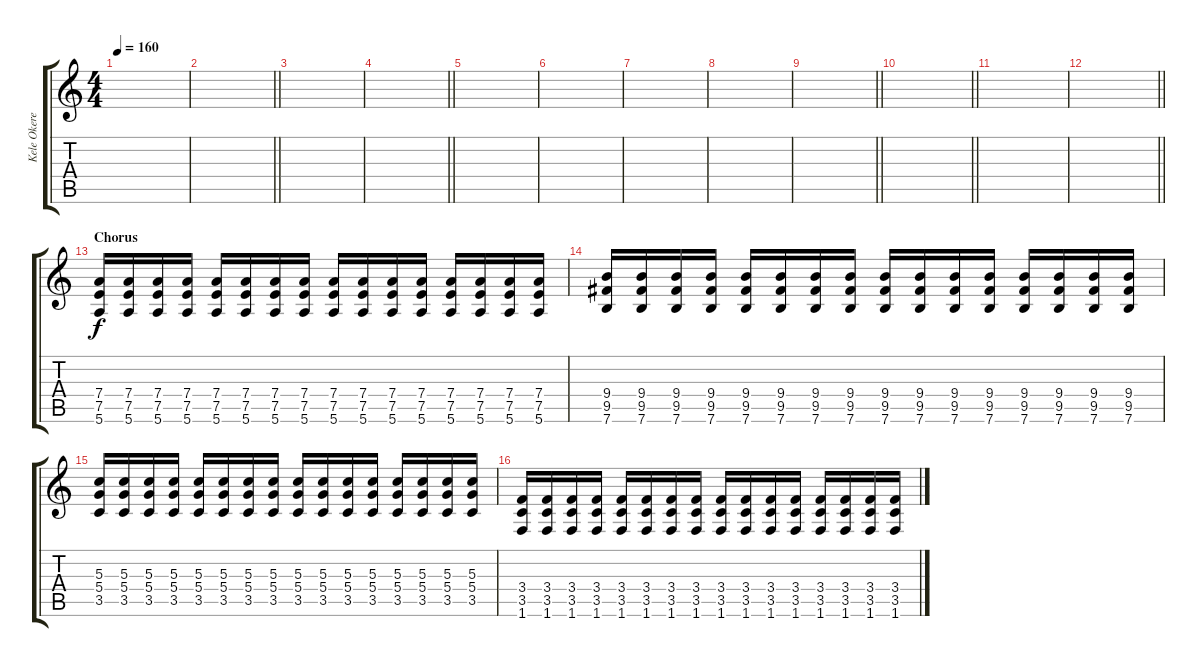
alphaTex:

\track ("Kele Okereke - Guitar" "Kele Okere") {instrument overdrivenguitar}
\staff {score tabs}
\tuning (E4 B3 G3 D3 A2 E2) {hide}
\ts (4 4)
\tempo 160
\clef g2
\ks c
|
\barLineRight lightlight
|
|
\barLineRight lightlight
|
|
|
|
|
\barLineRight lightlight
|
\barLineRight lightlight
|
|
\barLineRight lightlight
|
\section ("" "Chorus")
(7.4 7.5 5.6).16 (7.4 7.5 5.6).16 (7.4 7.5 5.6).16 (7.4 7.5 5.6).16 (7.4 7.5 5.6).16 (7.4 7.5 5.6).16 (7.4 7.5 5.6).16 (7.4 7.5 5.6).16 (7.4 7.5 5.6).16 (7.4 7.5 5.6).16 (7.4 7.5 5.6).16 (7.4 7.5 5.6).16 (7.4 7.5 5.6).16 (7.4 7.5 5.6).16 (7.4 7.5 5.6).16 (7.4 7.5 5.6).16 |
(9.4 9.5 7.6).16 (9.4 9.5 7.6).16 (9.4 9.5 7.6).16 (9.4 9.5 7.6).16 (9.4 9.5 7.6).16 (9.4 9.5 7.6).16 (9.4 9.5 7.6).16 (9.4 9.5 7.6).16 (9.4 9.5 7.6).16 (9.4 9.5 7.6).16 (9.4 9.5 7.6).16 (9.4 9.5 7.6).16 (9.4 9.5 7.6).16 (9.4 9.5 7.6).16 (9.4 9.5 7.6).16 (9.4 9.5 7.6).16 |
(5.3 5.4 3.5).16 (5.3 5.4 3.5).16 (5.3 5.4 3.5).16 (5.3 5.4 3.5).16 (5.3 5.4 3.5).16 (5.3 5.4 3.5).16 (5.3 5.4 3.5).16 (5.3 5.4 3.5).16 (5.3 5.4 3.5).16 (5.3 5.4 3.5).16 (5.3 5.4 3.5).16 (5.3 5.4 3.5).16 (5.3 5.4 3.5).16 (5.3 5.4 3.5).16 (5.3 5.4 3.5).16 (5.3 5.4 3.5).16 |
(3.4 3.5 1.6).16 (3.4 3.5 1.6).16 (3.4 3.5 1.6).16 (3.4 3.5 1.6).16 (3.4 3.5 1.6).16 (3.4 3.5 1.6).16 (3.4 3.5 1.6).16 (3.4 3.5 1.6).16 (3.4 3.5 1.6).16 (3.4 3.5 1.6).16 (3.4 3.5 1.6).16 (3.4 3.5 1.6).16 (3.4 3.5 1.6).16 (3.4 3.5 1.6).16 (3.4 3.5 1.6).16 (3.4 3.5 1.6).16
